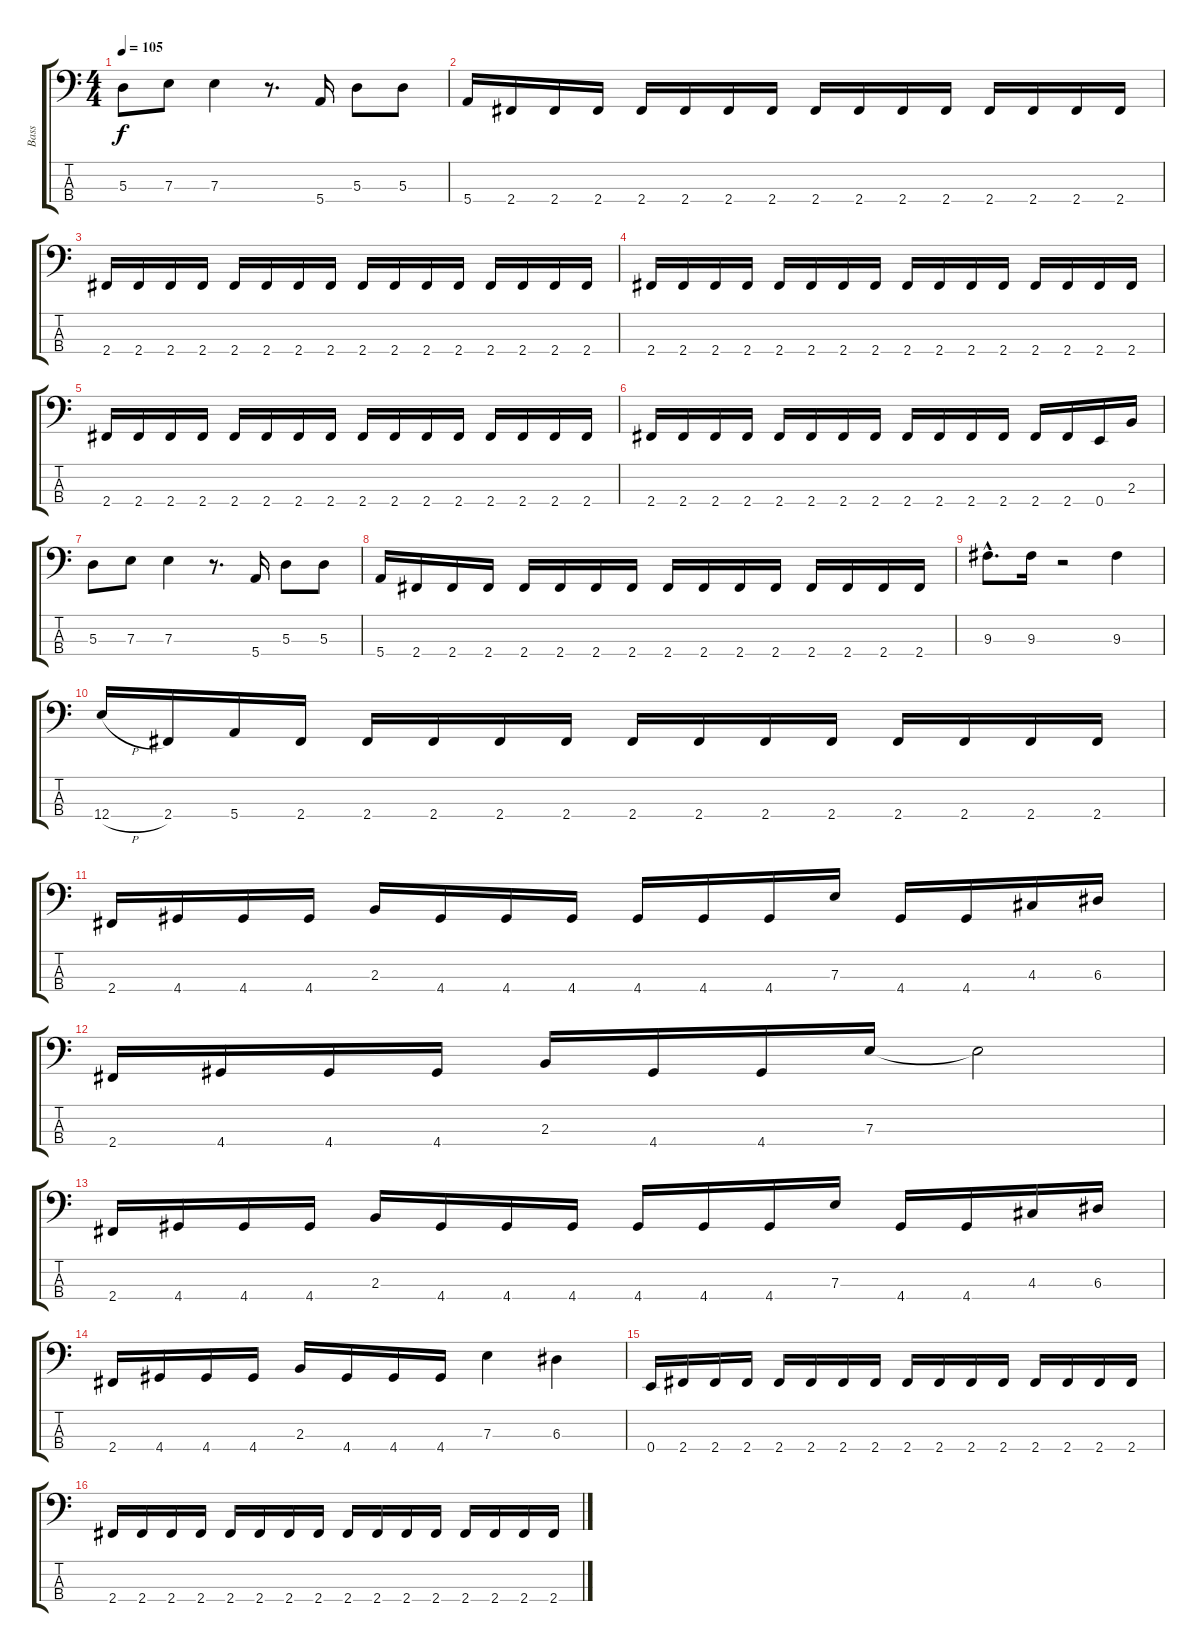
\track ("Bass" "Bass") {instrument electricbasspick}
\staff {score tabs}
\tuning (G2 D2 A1 E1) {hide}
\ts (4 4)
\tempo 105
\clef f4
\ks c
5.3.8{dy f} 7.3.8 7.3.4 r.8{d} 5.4.16 5.3.8 5.3.8 |
5.4.16 2.4.16 2.4.16 2.4.16 2.4.16 2.4.16 2.4.16 2.4.16 2.4.16 2.4.16 2.4.16 2.4.16 2.4.16 2.4.16 2.4.16 2.4.16 |
2.4.16 2.4.16 2.4.16 2.4.16 2.4.16 2.4.16 2.4.16 2.4.16 2.4.16 2.4.16 2.4.16 2.4.16 2.4.16 2.4.16 2.4.16 2.4.16 |
2.4.16 2.4.16 2.4.16 2.4.16 2.4.16 2.4.16 2.4.16 2.4.16 2.4.16 2.4.16 2.4.16 2.4.16 2.4.16 2.4.16 2.4.16 2.4.16 |
2.4.16 2.4.16 2.4.16 2.4.16 2.4.16 2.4.16 2.4.16 2.4.16 2.4.16 2.4.16 2.4.16 2.4.16 2.4.16 2.4.16 2.4.16 2.4.16 |
2.4.16 2.4.16 2.4.16 2.4.16 2.4.16 2.4.16 2.4.16 2.4.16 2.4.16 2.4.16 2.4.16 2.4.16 2.4.16 2.4.16 0.4.16 2.3.16 |
5.3.8 7.3.8 7.3.4 r.8{d} 5.4.16 5.3.8 5.3.8 |
5.4.16 2.4.16 2.4.16 2.4.16 2.4.16 2.4.16 2.4.16 2.4.16 2.4.16 2.4.16 2.4.16 2.4.16 2.4.16 2.4.16 2.4.16 2.4.16 |
9.3{hac}.8{d} 9.3.16 r.2 9.3.4 |
12.4{h}.16 2.4.16 5.4.16 2.4.16 2.4.16 2.4.16 2.4.16 2.4.16 2.4.16 2.4.16 2.4.16 2.4.16 2.4.16 2.4.16 2.4.16 2.4.16 |
2.4.16 4.4.16 4.4.16 4.4.16 2.3.16 4.4.16 4.4.16 4.4.16 4.4.16 4.4.16 4.4.16 7.3.16 4.4.16 4.4.16 4.3.16 6.3.16 |
2.4.16 4.4.16 4.4.16 4.4.16 2.3.16 4.4.16 4.4.16 7.3.16 7.3{t}.2 |
2.4.16 4.4.16 4.4.16 4.4.16 2.3.16 4.4.16 4.4.16 4.4.16 4.4.16 4.4.16 4.4.16 7.3.16 4.4.16 4.4.16 4.3.16 6.3.16 |
2.4.16 4.4.16 4.4.16 4.4.16 2.3.16 4.4.16 4.4.16 4.4.16 7.3.4 6.3.4 |
0.4.16 2.4.16 2.4.16 2.4.16 2.4.16 2.4.16 2.4.16 2.4.16 2.4.16 2.4.16 2.4.16 2.4.16 2.4.16 2.4.16 2.4.16 2.4.16 |
2.4.16 2.4.16 2.4.16 2.4.16 2.4.16 2.4.16 2.4.16 2.4.16 2.4.16 2.4.16 2.4.16 2.4.16 2.4.16 2.4.16 2.4.16 2.4.16
